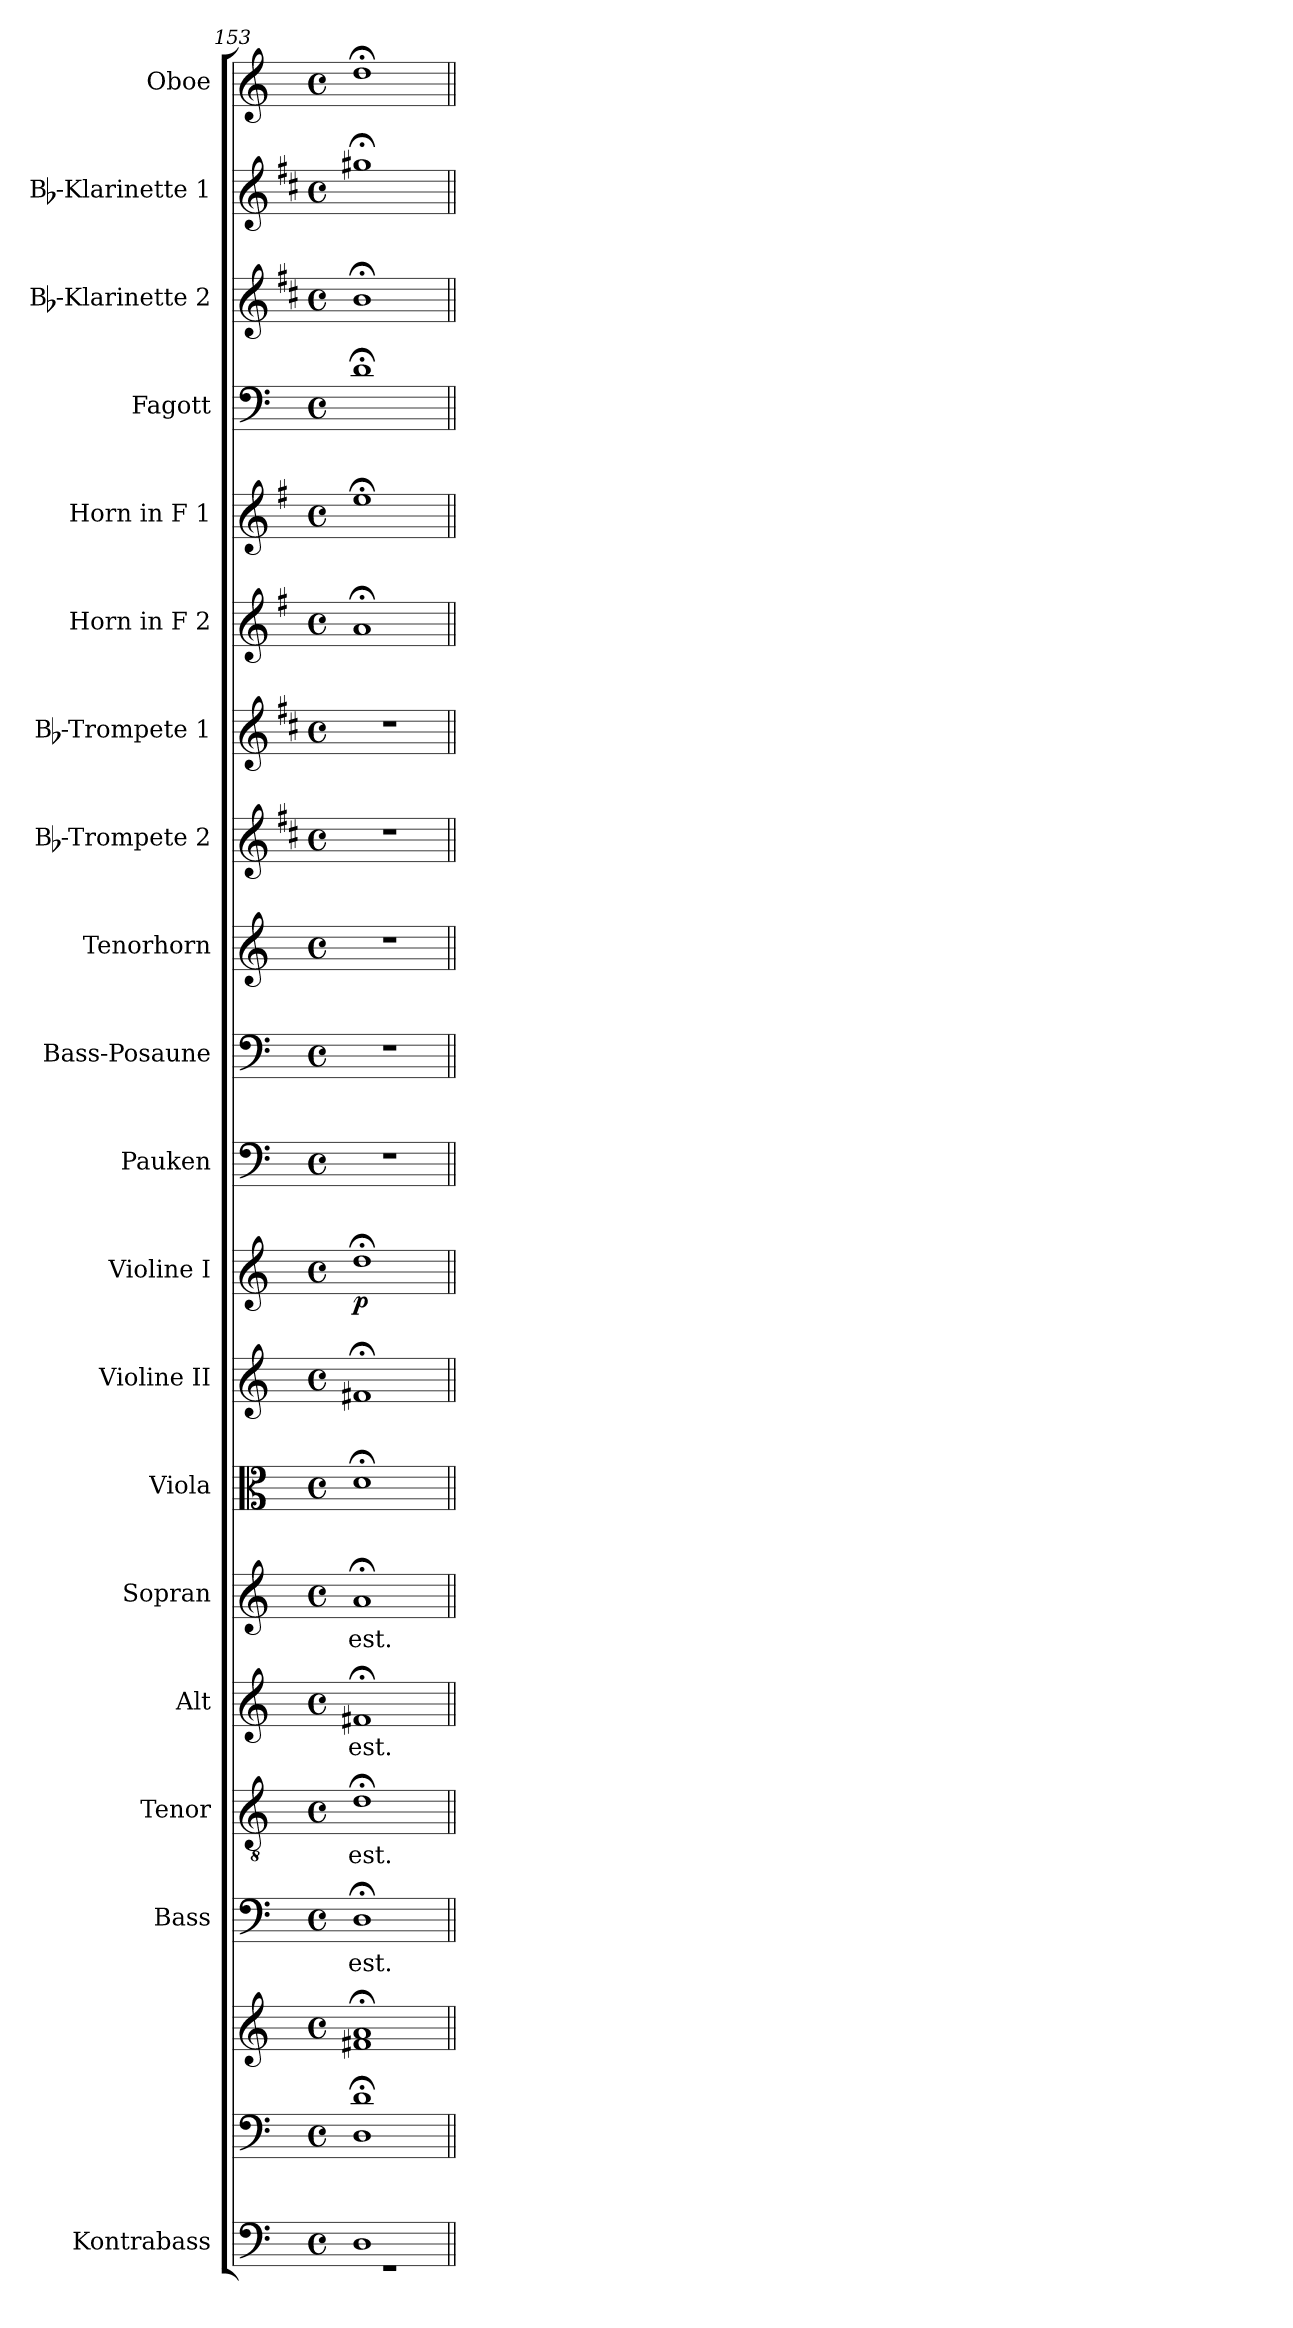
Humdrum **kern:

**kern	**kern	**kern	**kern	**text	**kern	**text	**kern	**text	**kern	**text	**kern	**kern	**kern	**dynam	**kern	**kern	**kern	**kern	**kern	**kern	**kern	**kern	**kern	**kern	**kern
*part20	*part19	*part19	*part18	*part18	*part17	*part17	*part16	*part16	*part15	*part15	*part14	*part13	*part12	*part12	*part11	*part10	*part9	*part8	*part7	*part6	*part5	*part4	*part3	*part2	*part1
*staff21	*staff20	*staff19	*staff18	*staff18	*staff17	*staff17	*staff16	*staff16	*staff15	*staff15	*staff14	*staff13	*staff12	*staff12	*staff11	*staff10	*staff9	*staff8	*staff7	*staff6	*staff5	*staff4	*staff3	*staff2	*staff1
*I"Kontrabass	*	*	*I"Bass	*	*I"Tenor	*	*I"Alt	*	*I"Sopran	*	*I"Viola	*I"Violine II	*I"Violine I	*	*I"Pauken	*I"Bass-Posaune	*I"Tenorhorn	*I"Bb-Trompete 2	*I"Bb-Trompete 1	*I"Horn in F 2	*I"Horn in F 1	*I"Fagott	*I"Bb-Klarinette 2	*I"Bb-Klarinette 1	*I"Oboe
*I'Kb.	*	*	*I'B.	*	*I'T.	*	*I'A.	*	*I'S.	*	*I'Vla.	*I'Vl. II	*I'Vl. I	*	*I'Pk.	*I'B. Pos.	*I'T. Hrn.	*I'Bb Trp. 2	*I'Bb Trp. 1	*	*	*I'Fg.	*I'Bb Kl. 2	*I'Bb Kl. 1	*I'Ob.
*clefF4	*clefF4	*clefG2	*clefF4	*	*clefGv2	*	*clefG2	*	*clefG2	*	*clefC3	*clefG2	*clefG2	*	*clefF4	*clefF4	*clefG2	*clefG2	*clefG2	*clefG2	*clefG2	*clefF4	*clefG2	*clefG2	*clefG2
*ITrd7c12	*	*	*	*	*	*	*	*	*	*	*	*	*	*	*	*	*ITrd8c14	*ITrd1c2	*ITrd1c2	*ITrd4c7	*ITrd4c7	*	*ITrd1c2	*ITrd1c2	*
*k[]	*k[]	*k[]	*k[]	*	*k[]	*	*k[]	*	*k[]	*	*k[]	*k[]	*k[]	*	*k[]	*k[]	*k[]	*k[]	*k[]	*k[]	*k[]	*k[]	*k[]	*k[]	*k[]
*C:	*C:	*C:	*C:	*	*C:	*	*C:	*	*C:	*	*C:	*C:	*C:	*	*C:	*C:	*C:	*C:	*C:	*C:	*C:	*C:	*C:	*C:	*C:
*M4/4	*M4/4	*M4/4	*M4/4	*	*M4/4	*	*M4/4	*	*M4/4	*	*M4/4	*M4/4	*M4/4	*	*M4/4	*M4/4	*M4/4	*M4/4	*M4/4	*M4/4	*M4/4	*M4/4	*M4/4	*M4/4	*M4/4
*met(c)	*met(c)	*met(c)	*met(c)	*	*met(c)	*	*met(c)	*	*met(c)	*	*met(c)	*met(c)	*met(c)	*	*met(c)	*met(c)	*met(c)	*met(c)	*met(c)	*met(c)	*met(c)	*met(c)	*met(c)	*met(c)	*met(c)
=153	=153	=153	=153	=153	=153	=153	=153	=153	=153	=153	=153	=153	=153	=153	=153	=153	=153	=153	=153	=153	=153	=153	=153	=153	=153
*^	*^	*	*	*	*	*	*	*	*	*	*	*	*	*	*	*	*	*	*	*	*	*	*	*	*
!	!	!	!	!	!	!LO:LY:b	!	!LO:LY:b	!	!LO:LY:b	!	!LO:LY:b	!	!	!	!LO:DY:b	!	!	!	!	!	!	!	!	!	!	!
1DD	1rGG	1d;!	1D!	1f#X!;< 1a!;<	1D;<	est.	1d;<	est.	1f#X;<	est.	1a;<	est.	1d;<	1f#X;<	1dd;<	p	1r	1r	1r	1r	1r	1d;<	1a;<	1d;<	1a;<	1ff#X;<	1dd;<
*v	*v	*	*	*	*	*	*	*	*	*	*	*	*	*	*	*	*	*	*	*	*	*	*	*	*	*	*
*	*v	*v	*	*	*	*	*	*	*	*	*	*	*	*	*	*	*	*	*	*	*	*	*	*	*	*
=||	=||	=||	=||	=||	=||	=||	=||	=||	=||	=||	=||	=||	=||	=||	=||	=||	=||	=||	=||	=||	=||	=||	=||	=||	=||
*-	*-	*-	*-	*-	*-	*-	*-	*-	*-	*-	*-	*-	*-	*-	*-	*-	*-	*-	*-	*-	*-	*-	*-	*-	*-
